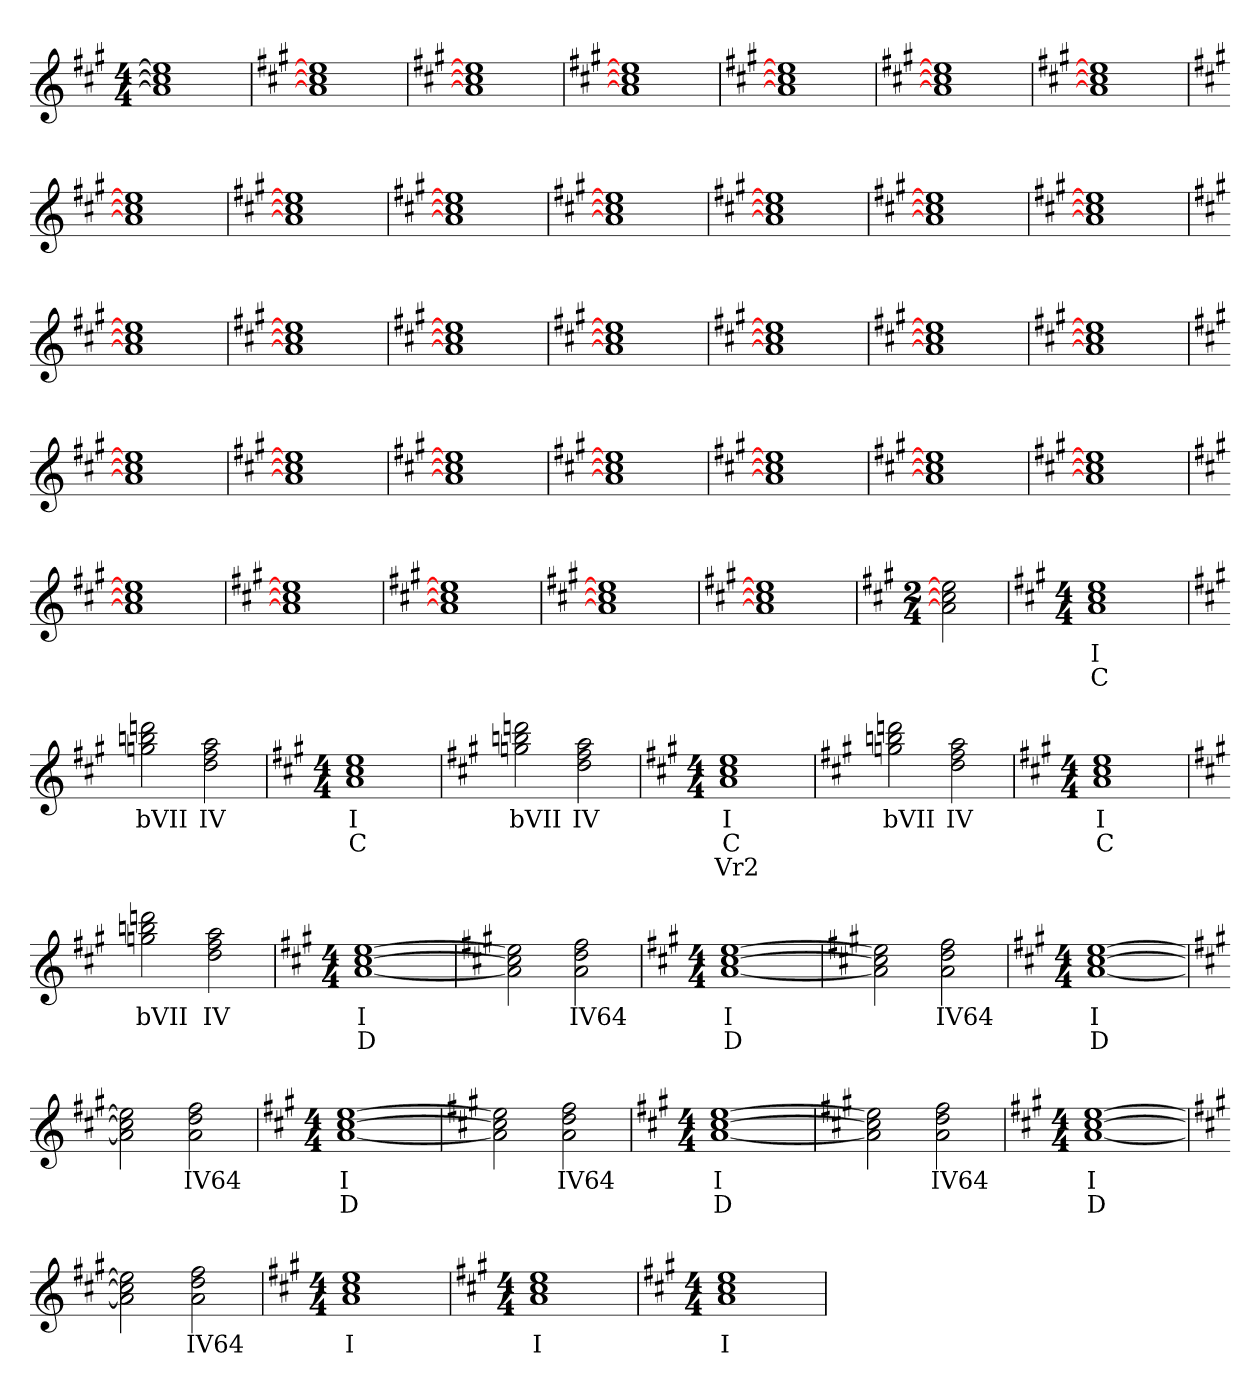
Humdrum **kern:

**kern	**text	**text	**text
*part1	*part1	*part1	*part1
*staff1	*staff1	*staff1	*staff1
*k[f#c#g#]	*	*	*
*A:	*	*	*
*M4/4	*	*	*
=	=	=	=
1a] 1cc#] 1ee]	.	.	.
=	=	=	=
*k[f#c#g#]	*	*	*
*A:	*	*	*
1a] 1cc#] 1ee]	.	.	.
=	=	=	=
*k[f#c#g#]	*	*	*
*A:	*	*	*
1a] 1cc#] 1ee]	.	.	.
=	=	=	=
*k[f#c#g#]	*	*	*
*A:	*	*	*
1a] 1cc#] 1ee]	.	.	.
=	=	=	=
*k[f#c#g#]	*	*	*
*A:	*	*	*
1a] 1cc#] 1ee]	.	.	.
=	=	=	=
*k[f#c#g#]	*	*	*
*A:	*	*	*
1a] 1cc#] 1ee]	.	.	.
=	=	=	=
*k[f#c#g#]	*	*	*
*A:	*	*	*
1a] 1cc#] 1ee]	.	.	.
=	=	=	=
*k[f#c#g#]	*	*	*
*A:	*	*	*
1a] 1cc#] 1ee]	.	.	.
=	=	=	=
*k[f#c#g#]	*	*	*
*A:	*	*	*
1a] 1cc#] 1ee]	.	.	.
=	=	=	=
*k[f#c#g#]	*	*	*
*A:	*	*	*
1a] 1cc#] 1ee]	.	.	.
=	=	=	=
*k[f#c#g#]	*	*	*
*A:	*	*	*
1a] 1cc#] 1ee]	.	.	.
=	=	=	=
*k[f#c#g#]	*	*	*
*A:	*	*	*
1a] 1cc#] 1ee]	.	.	.
=	=	=	=
*k[f#c#g#]	*	*	*
*A:	*	*	*
1a] 1cc#] 1ee]	.	.	.
=	=	=	=
*k[f#c#g#]	*	*	*
*A:	*	*	*
1a] 1cc#] 1ee]	.	.	.
=	=	=	=
*k[f#c#g#]	*	*	*
*A:	*	*	*
1a] 1cc#] 1ee]	.	.	.
=	=	=	=
*k[f#c#g#]	*	*	*
*A:	*	*	*
1a] 1cc#] 1ee]	.	.	.
=	=	=	=
*k[f#c#g#]	*	*	*
*A:	*	*	*
1a] 1cc#] 1ee]	.	.	.
=	=	=	=
*k[f#c#g#]	*	*	*
*A:	*	*	*
1a] 1cc#] 1ee]	.	.	.
=	=	=	=
*k[f#c#g#]	*	*	*
*A:	*	*	*
1a] 1cc#] 1ee]	.	.	.
=	=	=	=
*k[f#c#g#]	*	*	*
*A:	*	*	*
1a] 1cc#] 1ee]	.	.	.
=	=	=	=
*k[f#c#g#]	*	*	*
*A:	*	*	*
1a] 1cc#] 1ee]	.	.	.
=	=	=	=
*k[f#c#g#]	*	*	*
*A:	*	*	*
1a] 1cc#] 1ee]	.	.	.
=	=	=	=
*k[f#c#g#]	*	*	*
*A:	*	*	*
1a] 1cc#] 1ee]	.	.	.
=	=	=	=
*k[f#c#g#]	*	*	*
*A:	*	*	*
1a] 1cc#] 1ee]	.	.	.
=	=	=	=
*k[f#c#g#]	*	*	*
*A:	*	*	*
1a] 1cc#] 1ee]	.	.	.
=	=	=	=
*k[f#c#g#]	*	*	*
*A:	*	*	*
1a] 1cc#] 1ee]	.	.	.
=	=	=	=
*k[f#c#g#]	*	*	*
*A:	*	*	*
1a] 1cc#] 1ee]	.	.	.
=	=	=	=
*k[f#c#g#]	*	*	*
*A:	*	*	*
1a] 1cc#] 1ee]	.	.	.
=	=	=	=
*k[f#c#g#]	*	*	*
*A:	*	*	*
1a] 1cc#] 1ee]	.	.	.
=	=	=	=
*k[f#c#g#]	*	*	*
*A:	*	*	*
1a] 1cc#] 1ee]	.	.	.
=	=	=	=
*k[f#c#g#]	*	*	*
*A:	*	*	*
1a] 1cc#] 1ee]	.	.	.
=	=	=	=
*k[f#c#g#]	*	*	*
*A:	*	*	*
1a] 1cc#] 1ee]	.	.	.
=	=	=	=
*k[f#c#g#]	*	*	*
*A:	*	*	*
1a] 1cc#] 1ee]	.	.	.
=	=	=	=
*k[f#c#g#]	*	*	*
*A:	*	*	*
*M2/4	*	*	*
2a] 2cc#] 2ee]	.	.	.
=	=	=	=
*k[f#c#g#]	*	*	*
*A:	*	*	*
*M4/4	*	*	*
1a 1cc# 1ee	I	C	.
=	=	=	=
*k[f#c#g#]	*	*	*
*A:	*	*	*
2ggn 2bbn 2dddn	bVII	.	.
2dd 2ff# 2aa	IV	.	.
=	=	=	=
*k[f#c#g#]	*	*	*
*A:	*	*	*
*M4/4	*	*	*
1a 1cc# 1ee	I	C	.
=	=	=	=
*k[f#c#g#]	*	*	*
*A:	*	*	*
2ggn 2bbn 2dddn	bVII	.	.
2dd 2ff# 2aa	IV	.	.
=	=	=	=
*k[f#c#g#]	*	*	*
*A:	*	*	*
*M4/4	*	*	*
1a 1cc# 1ee	I	C	Vr2
=	=	=	=
*k[f#c#g#]	*	*	*
*A:	*	*	*
2ggn 2bbn 2dddn	bVII	.	.
2dd 2ff# 2aa	IV	.	.
=	=	=	=
*k[f#c#g#]	*	*	*
*A:	*	*	*
*M4/4	*	*	*
1a 1cc# 1ee	I	C	.
=	=	=	=
*k[f#c#g#]	*	*	*
*A:	*	*	*
2ggn 2bbn 2dddn	bVII	.	.
2dd 2ff# 2aa	IV	.	.
=	=	=	=
*k[f#c#g#]	*	*	*
*A:	*	*	*
*M4/4	*	*	*
[1a [1cc# [1ee	I	D	.
=	=	=	=
*k[f#c#g#]	*	*	*
*A:	*	*	*
2a] 2cc#] 2ee]	.	.	.
2a 2dd 2ff#	IV64	.	.
=	=	=	=
*k[f#c#g#]	*	*	*
*A:	*	*	*
*M4/4	*	*	*
[1a [1cc# [1ee	I	D	.
=	=	=	=
*k[f#c#g#]	*	*	*
*A:	*	*	*
2a] 2cc#] 2ee]	.	.	.
2a 2dd 2ff#	IV64	.	.
=	=	=	=
*k[f#c#g#]	*	*	*
*A:	*	*	*
*M4/4	*	*	*
[1a [1cc# [1ee	I	D	.
=	=	=	=
*k[f#c#g#]	*	*	*
*A:	*	*	*
2a] 2cc#] 2ee]	.	.	.
2a 2dd 2ff#	IV64	.	.
=	=	=	=
*k[f#c#g#]	*	*	*
*A:	*	*	*
*M4/4	*	*	*
[1a [1cc# [1ee	I	D	.
=	=	=	=
*k[f#c#g#]	*	*	*
*A:	*	*	*
2a] 2cc#] 2ee]	.	.	.
2a 2dd 2ff#	IV64	.	.
=	=	=	=
*k[f#c#g#]	*	*	*
*A:	*	*	*
*M4/4	*	*	*
[1a [1cc# [1ee	I	D	.
=	=	=	=
*k[f#c#g#]	*	*	*
*A:	*	*	*
2a] 2cc#] 2ee]	.	.	.
2a 2dd 2ff#	IV64	.	.
=	=	=	=
*k[f#c#g#]	*	*	*
*A:	*	*	*
*M4/4	*	*	*
[1a [1cc# [1ee	I	D	.
=	=	=	=
*k[f#c#g#]	*	*	*
*A:	*	*	*
2a] 2cc#] 2ee]	.	.	.
2a 2dd 2ff#	IV64	.	.
=	=	=	=
*k[f#c#g#]	*	*	*
*A:	*	*	*
*M4/4	*	*	*
1a 1cc# 1ee	I	.	.
=	=	=	=
*k[f#c#g#]	*	*	*
*A:	*	*	*
*M4/4	*	*	*
1a 1cc# 1ee	I	.	.
=	=	=	=
*k[f#c#g#]	*	*	*
*A:	*	*	*
*M4/4	*	*	*
1a 1cc# 1ee	I	.	.
=	=	=	=
*-	*-	*-	*-
